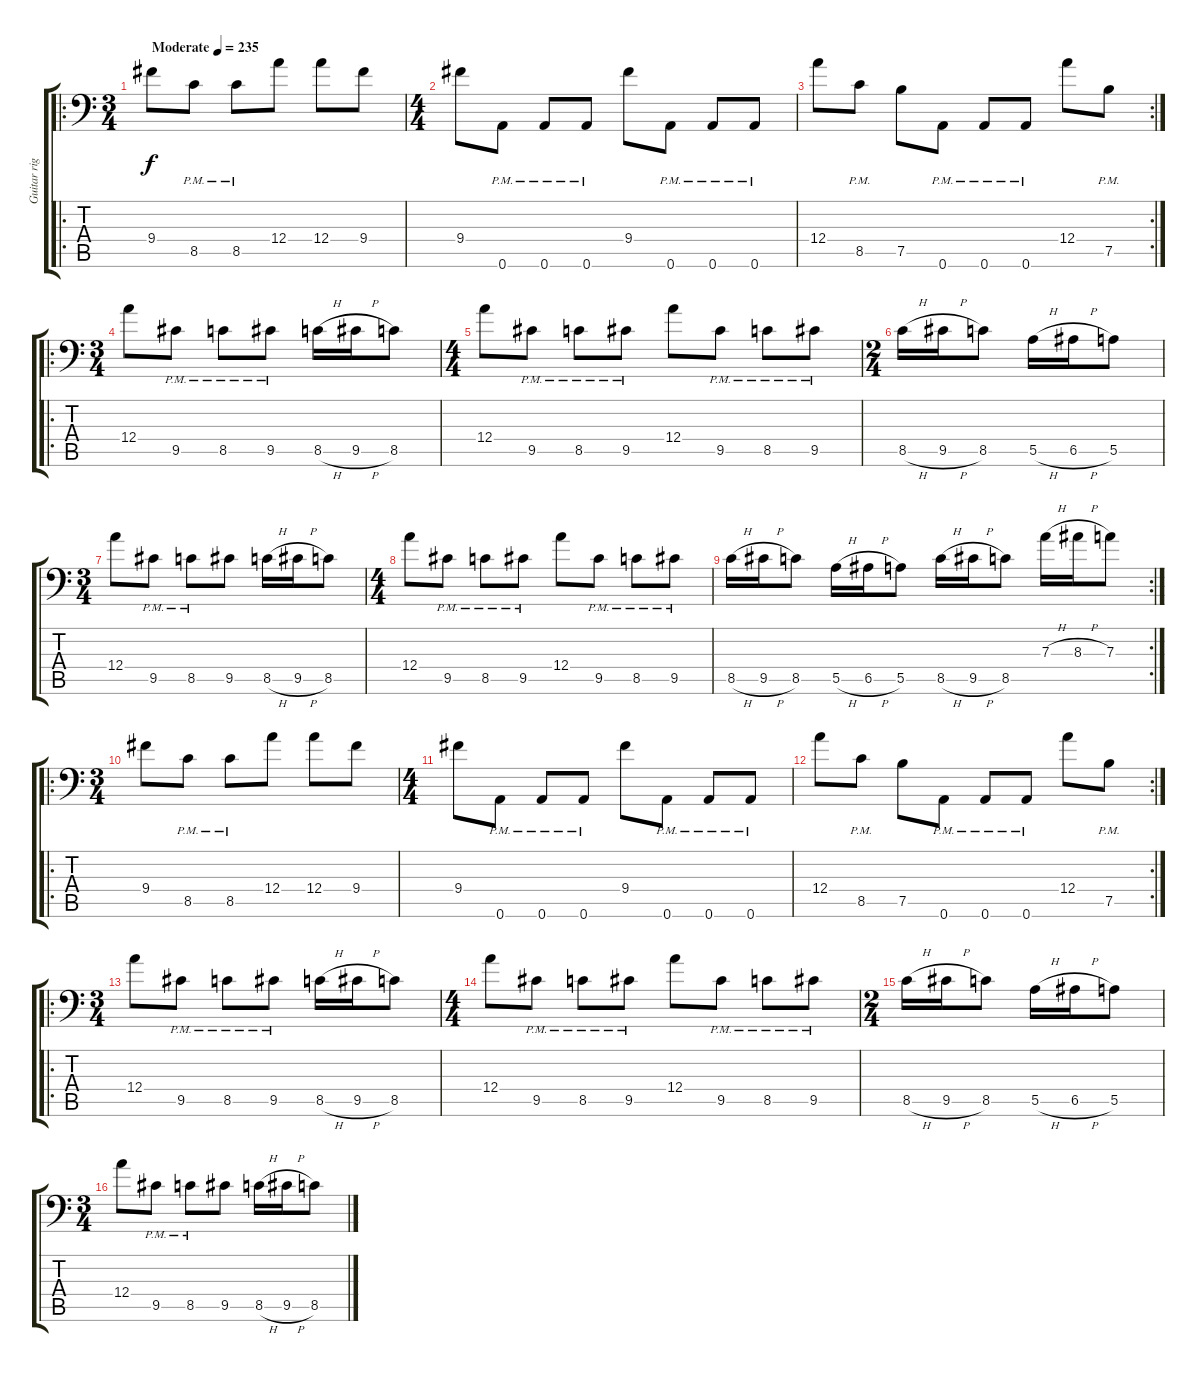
\track ("Guitar right channel" "Guitar rig") {instrument distortionguitar}
\staff {score tabs}
\tuning (B3 Gb3 D3 A2 E2 A1) {hide}
\ro
\ts (3 4)
\tempo (235 "Moderate")
\clef f4
\ks c
9.4.8{dy f instrument distortionguitar} 8.5{pm}.8 8.5{pm}.8 12.4.8 12.4.8 9.4.8 |
\ts (4 4)
9.4.8 0.6{pm}.8 0.6{pm}.8 0.6{pm}.8 9.4.8 0.6{pm}.8 0.6{pm}.8 0.6{pm}.8 |
\rc 2
12.4.8 8.5{pm}.8 7.5.8 0.6{pm}.8 0.6{pm}.8 0.6{pm}.8 12.4.8 7.5{pm}.8 |
\ro
\ts (3 4)
12.4.8 9.5{pm}.8 8.5{pm}.8 9.5{pm}.8 8.5{h}.16 9.5{h}.16 8.5.8 |
\ts (4 4)
12.4.8 9.5{pm}.8 8.5{pm}.8 9.5{pm}.8 12.4.8 9.5{pm}.8 8.5{pm}.8 9.5{pm}.8 |
\ts (2 4)
8.5{h}.16 9.5{h}.16 8.5.8 5.5{h}.16 6.5{h}.16 5.5.8 |
\ts (3 4)
12.4.8 9.5{pm}.8 8.5{pm}.8 9.5.8 8.5{h}.16 9.5{h}.16 8.5.8 |
\ts (4 4)
12.4.8 9.5{pm}.8 8.5{pm}.8 9.5{pm}.8 12.4.8 9.5{pm}.8 8.5{pm}.8 9.5{pm}.8 |
\rc 2
8.5{h}.16 9.5{h}.16 8.5.8 5.5{h}.16 6.5{h}.16 5.5.8 8.5{h}.16 9.5{h}.16 8.5.8 7.3{h}.16 8.3{h}.16 7.3.8 |
\ro
\ts (3 4)
9.4.8 8.5{pm}.8 8.5{pm}.8 12.4.8 12.4.8 9.4.8 |
\ts (4 4)
9.4.8 0.6{pm}.8 0.6{pm}.8 0.6{pm}.8 9.4.8 0.6{pm}.8 0.6{pm}.8 0.6{pm}.8 |
\rc 2
12.4.8 8.5{pm}.8 7.5.8 0.6{pm}.8 0.6{pm}.8 0.6{pm}.8 12.4.8 7.5{pm}.8 |
\ro
\ts (3 4)
12.4.8 9.5{pm}.8 8.5{pm}.8 9.5{pm}.8 8.5{h}.16 9.5{h}.16 8.5.8 |
\ts (4 4)
12.4.8 9.5{pm}.8 8.5{pm}.8 9.5{pm}.8 12.4.8 9.5{pm}.8 8.5{pm}.8 9.5{pm}.8 |
\ts (2 4)
8.5{h}.16 9.5{h}.16 8.5.8 5.5{h}.16 6.5{h}.16 5.5.8 |
\ts (3 4)
12.4.8 9.5{pm}.8 8.5{pm}.8 9.5.8 8.5{h}.16 9.5{h}.16 8.5.8
